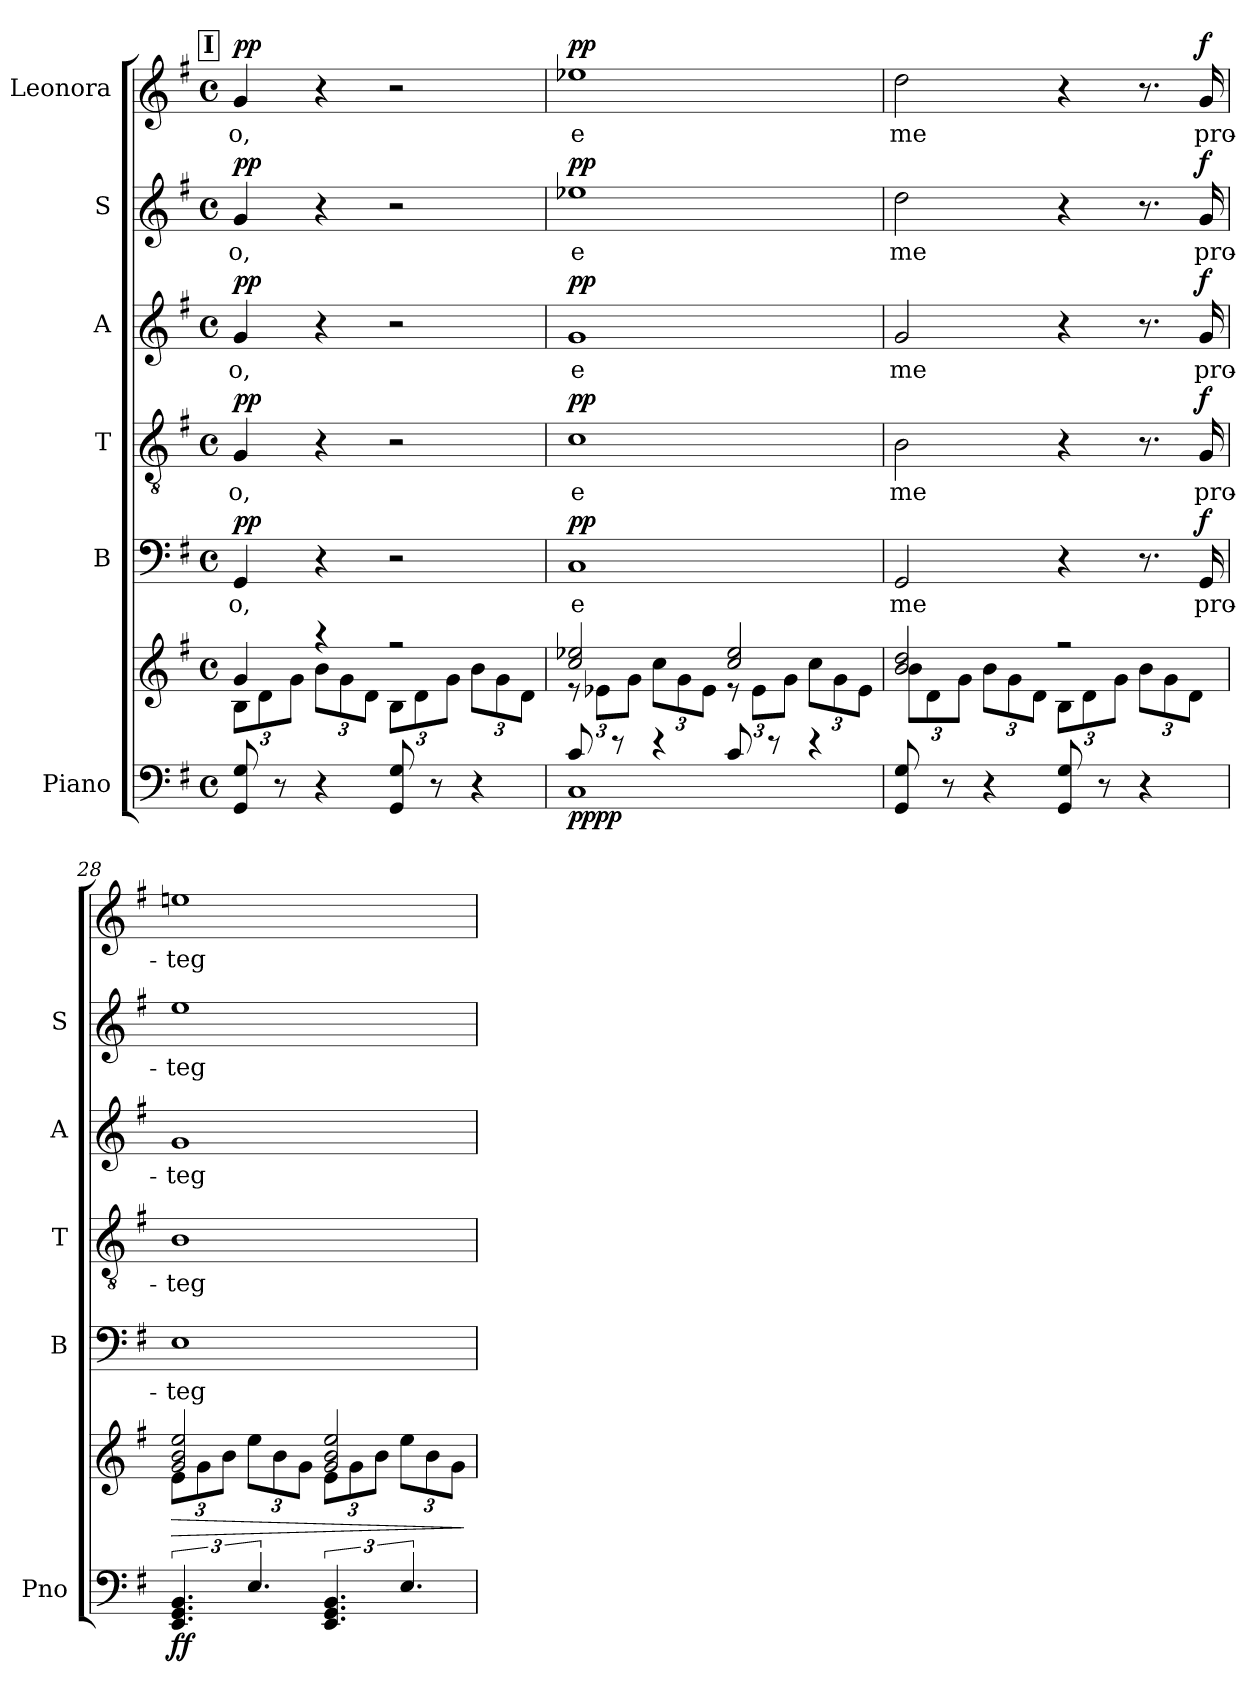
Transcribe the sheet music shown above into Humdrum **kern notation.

**kern	**kern	**dynam	**kern	**text	**dynam	**kern	**text	**dynam	**kern	**text	**dynam	**kern	**text	**dynam	**kern	**text	**dynam
*part6	*part6	*part6	*part5	*part5	*part5	*part4	*part4	*part4	*part3	*part3	*part3	*part2	*part2	*part2	*part1	*part1	*part1
*staff7	*staff6	*staff6/7	*staff5	*staff5	*staff5	*staff4	*staff4	*staff4	*staff3	*staff3	*staff3	*staff2	*staff2	*staff2	*staff1	*staff1	*staff1
*I"Piano	*	*	*I"B	*	*	*I"T	*	*	*I"A	*	*	*I"S	*	*	*I"Leonora	*	*
*I'Pno	*	*	*I'B	*	*	*I'T	*	*	*I'A	*	*	*I'S	*	*	*	*	*
*clefF4	*clefG2	*	*clefF4	*	*	*clefGv2	*	*	*clefG2	*	*	*clefG2	*	*	*clefG2	*	*
*k[f#]	*k[f#]	*	*k[f#]	*	*	*k[f#]	*	*	*k[f#]	*	*	*k[f#]	*	*	*k[f#]	*	*
*M4/4	*M4/4	*	*M4/4	*	*	*M4/4	*	*	*M4/4	*	*	*M4/4	*	*	*M4/4	*	*
*met(c)	*met(c)	*	*met(c)	*	*	*met(c)	*	*	*met(c)	*	*	*met(c)	*	*	*met(c)	*	*
!!LO:REH:place=s1:a:B:fs=14:t=I
=25	=25	=25	=25	=25	=25	=25	=25	=25	=25	=25	=25	=25	=25	=25	=25	=25	=25
*	*^	*	*	*	*	*	*	*	*	*	*	*	*	*	*	*	*
*	*	*Xbrackettup	*	*	*	*	*	*	*	*	*	*	*	*	*	*	*	*
!	!	!	!	!	!LO:LY:b	!LO:DY:a	!	!LO:LY:b	!LO:DY:a	!	!LO:LY:b	!LO:DY:a	!	!LO:LY:b	!LO:DY:a	!	!LO:LY:b	!LO:DY:a
8GG/ 8G/	4g/	12B\L	.	4GG/	-o,	pp	4G/	-o,	pp	4g/	-o,	pp	4g/	-o,	pp	4g/	-o,	pp
.	.	12d\	.	.	.	.	.	.	.	.	.	.	.	.	.	.	.	.
8r	.	.	.	.	.	.	.	.	.	.	.	.	.	.	.	.	.	.
.	.	12g\J	.	.	.	.	.	.	.	.	.	.	.	.	.	.	.	.
4r	4r	12b\L	.	4r	.	.	4r	.	.	4r	.	.	4r	.	.	4r	.	.
.	.	12g\	.	.	.	.	.	.	.	.	.	.	.	.	.	.	.	.
.	.	12d\J	.	.	.	.	.	.	.	.	.	.	.	.	.	.	.	.
8GG/ 8G/	2r	12B\L	.	2r	.	.	2r	.	.	2r	.	.	2r	.	.	2r	.	.
.	.	12d\	.	.	.	.	.	.	.	.	.	.	.	.	.	.	.	.
8r	.	.	.	.	.	.	.	.	.	.	.	.	.	.	.	.	.	.
.	.	12g\J	.	.	.	.	.	.	.	.	.	.	.	.	.	.	.	.
4r	.	12b\L	.	.	.	.	.	.	.	.	.	.	.	.	.	.	.	.
.	.	12g\	.	.	.	.	.	.	.	.	.	.	.	.	.	.	.	.
.	.	12d\J	.	.	.	.	.	.	.	.	.	.	.	.	.	.	.	.
!!LO:PB:g=z
=26	=26	=26	=26	=26	=26	=26	=26	=26	=26	=26	=26	=26	=26	=26	=26	=26	=26	=26
*^	*	*	*	*	*	*	*	*	*	*	*	*	*	*	*	*	*	*
!	!	!	!	!LO:DY:b=2	!	!LO:LY:b	!	!	!LO:LY:b	!	!	!LO:LY:b	!	!	!LO:LY:b	!	!	!LO:LY:b	!
!	!	!	!	!LO:DY:n=1:b	!	!	!LO:DY:a	!	!	!LO:DY:a	!	!	!LO:DY:a	!	!	!LO:DY:a	!	!	!LO:DY:a
8c/	1C	2cc/ 2ee-X/	12r	pp pp	1C	e	pp	1c	e	pp	1g	e	pp	1ee-X	e	pp	1ee-X	e	pp
.	.	.	12e-X\L	.	.	.	.	.	.	.	.	.	.	.	.	.	.	.	.
8r	.	.	.	.	.	.	.	.	.	.	.	.	.	.	.	.	.	.	.
.	.	.	12g\J	.	.	.	.	.	.	.	.	.	.	.	.	.	.	.	.
4r	.	.	12cc\L	.	.	.	.	.	.	.	.	.	.	.	.	.	.	.	.
.	.	.	12g\	.	.	.	.	.	.	.	.	.	.	.	.	.	.	.	.
.	.	.	12e-\J	.	.	.	.	.	.	.	.	.	.	.	.	.	.	.	.
8c/	.	2cc/ 2ee-/	12r	.	.	.	.	.	.	.	.	.	.	.	.	.	.	.	.
.	.	.	12e-\L	.	.	.	.	.	.	.	.	.	.	.	.	.	.	.	.
8r	.	.	.	.	.	.	.	.	.	.	.	.	.	.	.	.	.	.	.
.	.	.	12g\J	.	.	.	.	.	.	.	.	.	.	.	.	.	.	.	.
4r	.	.	12cc\L	.	.	.	.	.	.	.	.	.	.	.	.	.	.	.	.
.	.	.	12g\	.	.	.	.	.	.	.	.	.	.	.	.	.	.	.	.
.	.	.	12e-\J	.	.	.	.	.	.	.	.	.	.	.	.	.	.	.	.
*v	*v	*	*	*	*	*	*	*	*	*	*	*	*	*	*	*	*	*	*
=27	=27	=27	=27	=27	=27	=27	=27	=27	=27	=27	=27	=27	=27	=27	=27	=27	=27	=27
!	!	!	!	!	!LO:LY:b	!	!	!LO:LY:b	!	!	!LO:LY:b	!	!	!LO:LY:b	!	!	!LO:LY:b	!
8GG/ 8G/	2b/ 2dd/	12b\L	.	2GG/	me	.	2B\	me	.	2g/	me	.	2dd\	me	.	2dd\	me	.
.	.	12d\	.	.	.	.	.	.	.	.	.	.	.	.	.	.	.	.
8r	.	.	.	.	.	.	.	.	.	.	.	.	.	.	.	.	.	.
.	.	12g\J	.	.	.	.	.	.	.	.	.	.	.	.	.	.	.	.
4r	.	12b\L	.	.	.	.	.	.	.	.	.	.	.	.	.	.	.	.
.	.	12g\	.	.	.	.	.	.	.	.	.	.	.	.	.	.	.	.
.	.	12d\J	.	.	.	.	.	.	.	.	.	.	.	.	.	.	.	.
8GG/ 8G/	2r	12B\L	.	4r	.	.	4r	.	.	4r	.	.	4r	.	.	4r	.	.
.	.	12d\	.	.	.	.	.	.	.	.	.	.	.	.	.	.	.	.
8r	.	.	.	.	.	.	.	.	.	.	.	.	.	.	.	.	.	.
.	.	12g\J	.	.	.	.	.	.	.	.	.	.	.	.	.	.	.	.
4r	.	12b\L	.	8.r	.	.	8.r	.	.	8.r	.	.	8.r	.	.	8.r	.	.
.	.	12g\	.	.	.	.	.	.	.	.	.	.	.	.	.	.	.	.
.	.	12d\J	.	.	.	.	.	.	.	.	.	.	.	.	.	.	.	.
!	!	!	!	!	!LO:LY:b	!LO:DY:a	!	!LO:LY:b	!LO:DY:a	!	!LO:LY:b	!LO:DY:a	!	!LO:LY:b	!LO:DY:a	!	!LO:LY:b	!LO:DY:a
.	.	.	.	16GG/	pro-	f	16G/	pro-	f	16g/	pro-	f	16g/	pro-	f	16g/	pro-	f
=28	=28	=28	=28	=28	=28	=28	=28	=28	=28	=28	=28	=28	=28	=28	=28	=28	=28	=28
!	!	!	!LO:HP:b	!	!LO:LY:b	!	!	!LO:LY:b	!	!	!LO:LY:b	!	!	!LO:LY:b	!	!	!LO:LY:b	!
!	!	!	!LO:DY:n=1:b=2	!	!	!	!	!	!	!	!	!	!	!	!	!	!	!
!	!	!	!LO:DY:n=2:b	!	!	!	!	!	!	!	!	!	!	!	!	!	!	!
6.EE/ 6.GG/ 6.BB/	2g/ 2b/ 2ee/	12e\L	> f f	1E	-teg-	.	1B	-teg-	.	1g	-teg-	.	1ee	-teg-	.	1een	-teg-	.
.	.	12g\	.	.	.	.	.	.	.	.	.	.	.	.	.	.	.	.
.	.	12b\J	.	.	.	.	.	.	.	.	.	.	.	.	.	.	.	.
6.E/	.	12ee\L	.	.	.	.	.	.	.	.	.	.	.	.	.	.	.	.
.	.	12b\	.	.	.	.	.	.	.	.	.	.	.	.	.	.	.	.
.	.	12g\J	.	.	.	.	.	.	.	.	.	.	.	.	.	.	.	.
6.EE/ 6.GG/ 6.BB/	2g/ 2b/ 2ee/	12e\L	.	.	.	.	.	.	.	.	.	.	.	.	.	.	.	.
.	.	12g\	.	.	.	.	.	.	.	.	.	.	.	.	.	.	.	.
.	.	12b\J	.	.	.	.	.	.	.	.	.	.	.	.	.	.	.	.
6.E/	.	12ee\L	.	.	.	.	.	.	.	.	.	.	.	.	.	.	.	.
.	.	12b\	.	.	.	.	.	.	.	.	.	.	.	.	.	.	.	.
.	.	12g\J	.	.	.	.	.	.	.	.	.	.	.	.	.	.	.	.
*	*v	*v	*	*	*	*	*	*	*	*	*	*	*	*	*	*	*	*
.	.	]	.	.	.	.	.	.	.	.	.	.	.	.	.	.	.
=	=	=	=	=	=	=	=	=	=	=	=	=	=	=	=	=	=
*-	*-	*-	*-	*-	*-	*-	*-	*-	*-	*-	*-	*-	*-	*-	*-	*-	*-
